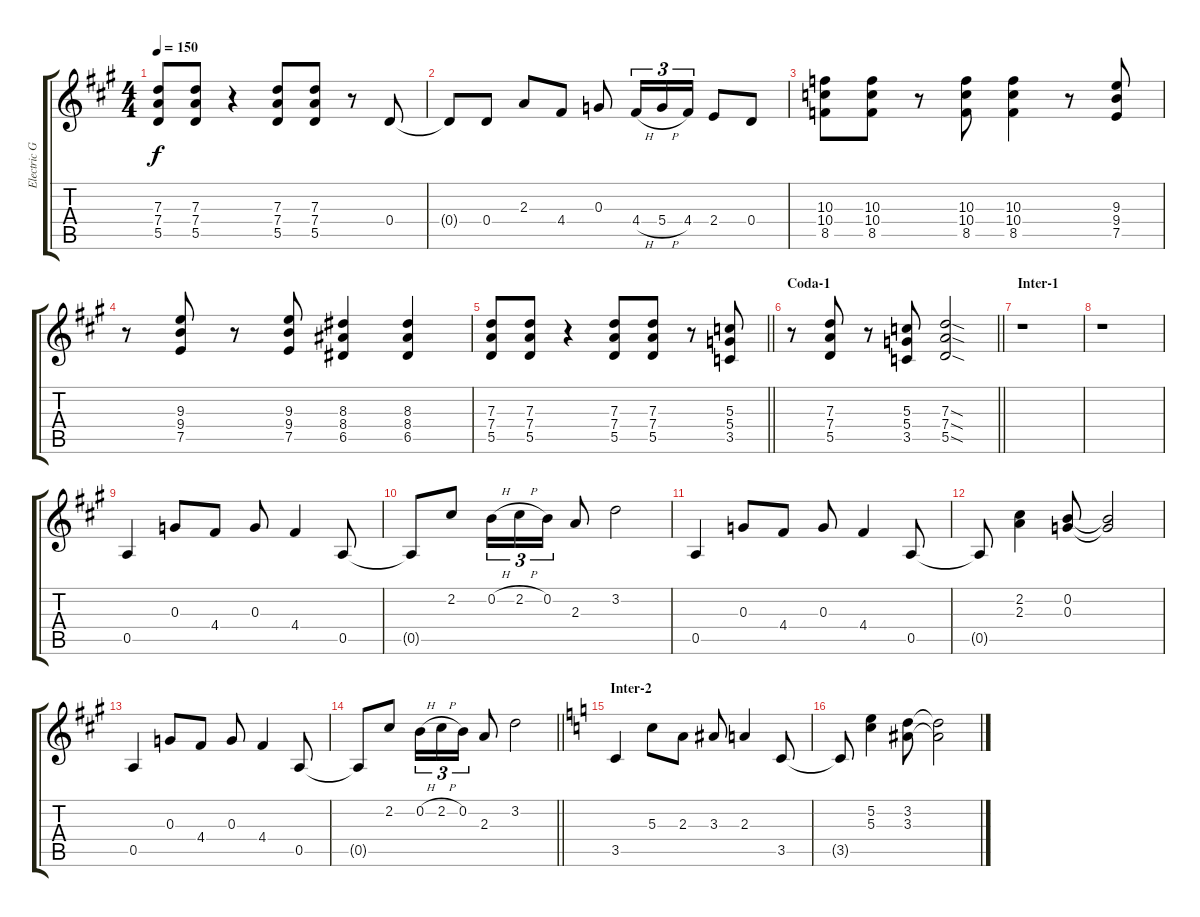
\track ("Electric Guitar" "Electric G") {instrument overdrivenguitar}
\staff {score tabs}
\tuning (E4 B3 G3 D3 A2 E2) {hide}
\ts (4 4)
\tempo 150
\clef g2
\ks a
(7.3 7.4 5.5).8{dy f} (7.3 7.4 5.5).8 r.4 (7.3 7.4 5.5).8 (7.3 7.4 5.5).8 r.8 0.4.8 |
0.4{t}.8 0.4.8 2.3.8 4.4.8 0.3.8 4.4{h}.16{tu (3 2)} 5.4{h}.16{tu (3 2)} 4.4.16{tu (3 2)} 2.4.8 0.4.8 |
(10.3 10.4 8.5).8 (10.3 10.4 8.5).8 r.8 (10.3 10.4 8.5).8 (10.3 10.4 8.5).4 r.8 (9.3 9.4 7.5).8 |
r.8 (9.3 9.4 7.5).8 r.8 (9.3 9.4 7.5).8 (8.3 8.4 6.5).4 (8.3 8.4 6.5).4 |
\barLineRight lightlight
(7.3 7.4 5.5).8 (7.3 7.4 5.5).8 r.4 (7.3 7.4 5.5).8 (7.3 7.4 5.5).8 r.8 (5.3 5.4 3.5).8 |
\section ("" "Coda-1")
\barLineRight lightlight
r.8 (7.3 7.4 5.5).8 r.8 (5.3 5.4 3.5).8 (7.3{sod} 7.4{sod} 5.5{sod}).2 |
\section ("" "Inter-1")
r.1 |
r.1 |
0.5.4 0.3.8 4.4.8 0.3.8 4.4.4 0.5.8 |
0.5{t}.8 2.2.8 0.2{h}.16{tu (3 2)} 2.2{h}.16{tu (3 2)} 0.2.16{tu (3 2)} 2.3.8 3.2.2 |
0.5.4 0.3.8 4.4.8 0.3.8 4.4.4 0.5.8 |
0.5{t}.8 (2.2 2.3).4 (0.2 0.3).8 (0.2{t} 0.3{t}).2 |
0.5.4 0.3.8 4.4.8 0.3.8 4.4.4 0.5.8 |
\barLineRight lightlight
0.5{t}.8 2.2.8 0.2{h}.16{tu (3 2)} 2.2{h}.16{tu (3 2)} 0.2.16{tu (3 2)} 2.3.8 3.2.2 |
\section ("" "Inter-2")
\ks c
3.5.4 5.3.8 2.3.8 3.3.8 2.3.4 3.5.8 |
3.5{t}.8 (5.2 5.3).4 (3.2 3.3).8 (3.2{t} 3.3{t}).2
